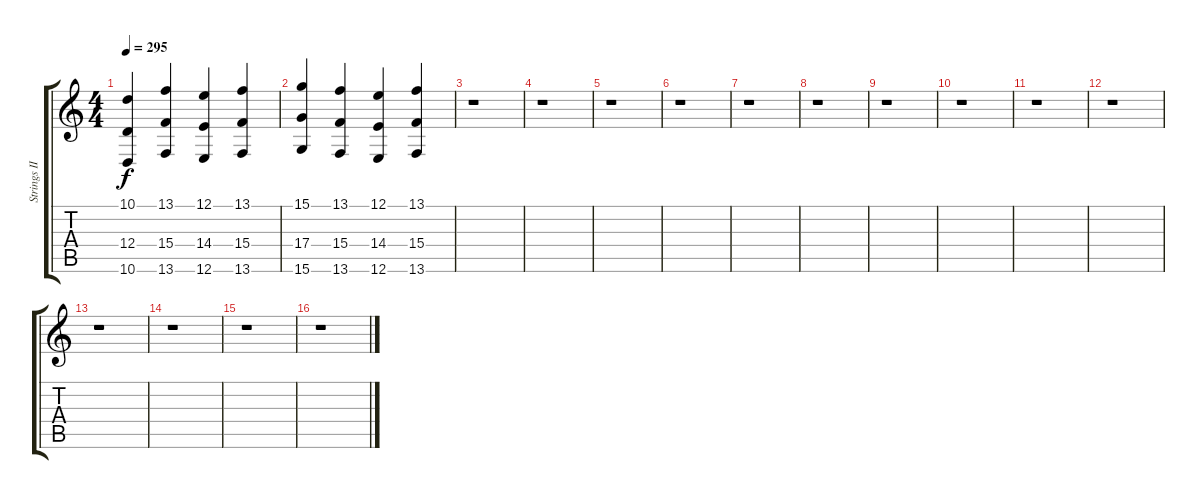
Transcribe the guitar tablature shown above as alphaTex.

\track ("Strings II" "Strings II") {instrument tremolostrings}
\staff {score tabs}
\tuning (E4 B3 G3 D3 A2 E2) {hide}
\ts (4 4)
\tempo 295
\clef g2
\ks c
(10.1 12.4 10.6).4{dy f} (13.1 15.4 13.6).4 (12.1 14.4 12.6).4 (13.1 15.4 13.6).4 |
(15.1 17.4 15.6).4 (13.1 15.4 13.6).4 (12.1 14.4 12.6).4 (13.1 15.4 13.6).4 |
r.1{volume 11} |
r.1 |
r.1 |
r.1 |
r.1 |
r.1 |
r.1 |
r.1 |
r.1 |
r.1 |
r.1 |
r.1 |
r.1 |
r.1
